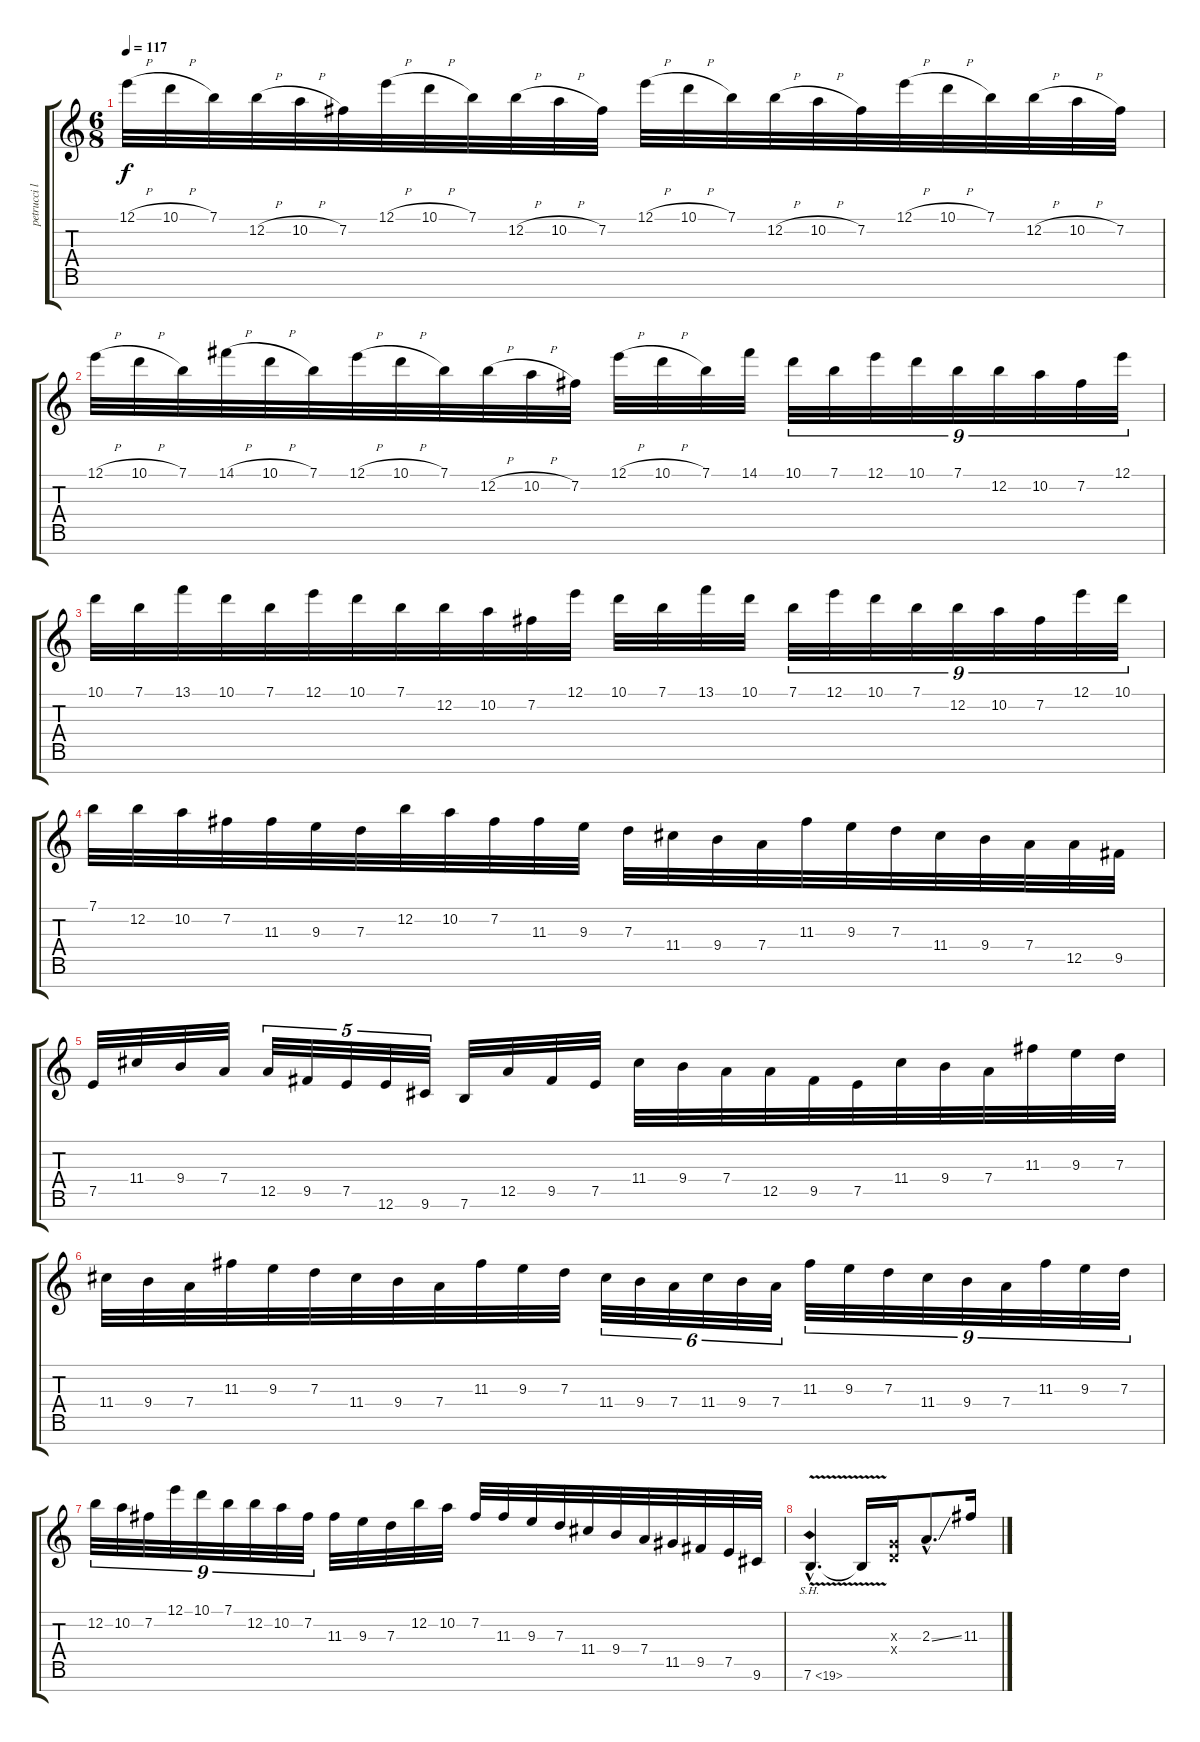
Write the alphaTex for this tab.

\track ("petrucci lead 7str." "petrucci l") {instrument distortionguitar}
\staff {score tabs}
\tuning (E4 B3 G3 D3 A2 E2 B1) {hide}
\ts (6 8)
\tempo 117
\clef g2
\ks c
12.1{h}.32{dy f} 10.1{h}.32 7.1.32 12.2{h}.32 10.2{h}.32 7.2.32 12.1{h}.32 10.1{h}.32 7.1.32 12.2{h}.32 10.2{h}.32 7.2.32 12.1{h}.32 10.1{h}.32 7.1.32 12.2{h}.32 10.2{h}.32 7.2.32 12.1{h}.32 10.1{h}.32 7.1.32 12.2{h}.32 10.2{h}.32 7.2.32 |
12.1{h}.32 10.1{h}.32 7.1.32 14.1{h}.32 10.1{h}.32 7.1.32 12.1{h}.32 10.1{h}.32 7.1.32 12.2{h}.32 10.2{h}.32 7.2.32 12.1{h}.32 10.1{h}.32 7.1.32 14.1.32 10.1.32{tu (9 8)} 7.1.32{tu (9 8)} 12.1.32{tu (9 8)} 10.1.32{tu (9 8)} 7.1.32{tu (9 8)} 12.2.32{tu (9 8)} 10.2.32{tu (9 8)} 7.2.32{tu (9 8)} 12.1.32{tu (9 8)} |
10.1.32 7.1.32 13.1.32 10.1.32 7.1.32 12.1.32 10.1.32 7.1.32 12.2.32 10.2.32 7.2.32 12.1.32 10.1.32 7.1.32 13.1.32 10.1.32 7.1.32{tu (9 8)} 12.1.32{tu (9 8)} 10.1.32{tu (9 8)} 7.1.32{tu (9 8)} 12.2.32{tu (9 8)} 10.2.32{tu (9 8)} 7.2.32{tu (9 8)} 12.1.32{tu (9 8)} 10.1.32{tu (9 8)} |
7.1.32 12.2.32 10.2.32 7.2.32 11.3.32 9.3.32 7.3.32 12.2.32 10.2.32 7.2.32 11.3.32 9.3.32 7.3.32 11.4.32 9.4.32 7.4.32 11.3.32 9.3.32 7.3.32 11.4.32 9.4.32 7.4.32 12.5.32 9.5.32 |
7.5.32 11.4.32 9.4.32 7.4.32 12.5.32{tu (5 4)} 9.5.32{tu (5 4)} 7.5.32{tu (5 4)} 12.6.32{tu (5 4)} 9.6.32{tu (5 4)} 7.6.32 12.5.32 9.5.32 7.5.32 11.4.32 9.4.32 7.4.32 12.5.32 9.5.32 7.5.32 11.4.32 9.4.32 7.4.32 11.3.32 9.3.32 7.3.32 |
11.4.32 9.4.32 7.4.32 11.3.32 9.3.32 7.3.32 11.4.32 9.4.32 7.4.32 11.3.32 9.3.32 7.3.32 11.4.32{tu (6 4)} 9.4.32{tu (6 4)} 7.4.32{tu (6 4)} 11.4.32{tu (6 4)} 9.4.32{tu (6 4)} 7.4.32{tu (6 4)} 11.3.32{tu (9 8)} 9.3.32{tu (9 8)} 7.3.32{tu (9 8)} 11.4.32{tu (9 8)} 9.4.32{tu (9 8)} 7.4.32{tu (9 8)} 11.3.32{tu (9 8)} 9.3.32{tu (9 8)} 7.3.32{tu (9 8)} |
12.2.32{tu (9 8)} 10.2.32{tu (9 8)} 7.2.32{tu (9 8)} 12.1.32{tu (9 8)} 10.1.32{tu (9 8)} 7.1.32{tu (9 8)} 12.2.32{tu (9 8)} 10.2.32{tu (9 8)} 7.2.32{tu (9 8)} 11.3.32 9.3.32 7.3.32 12.2.32 10.2.32 7.2.32 11.3.32 9.3.32 7.3.32 11.4.32 9.4.32 7.4.32 11.5.32 9.5.32 7.5.32 9.6.32 |
7.6{sh 12 v hac}.4{d} 7.6{t}.16 (0.3{x} 0.4{x}).16 2.3{ss hac}.8{d} 11.3.16
